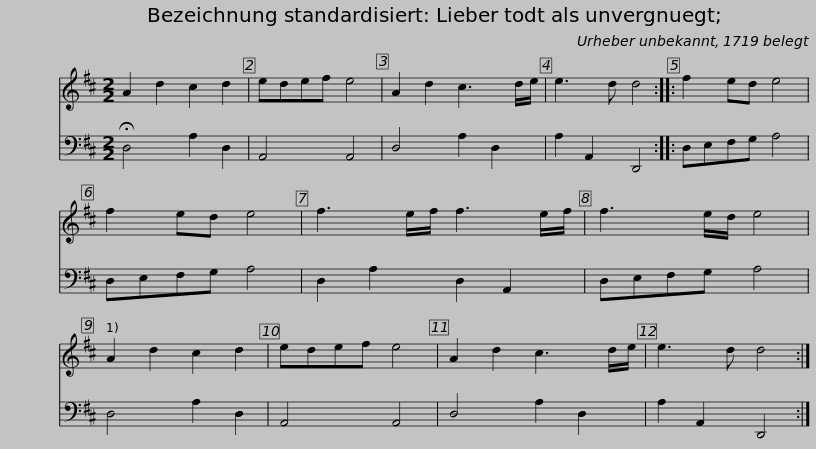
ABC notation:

X:1
%%score 1 2
L:1/8
M:2/2
I:linebreak $
K:D
V:1 treble
V:2 bass
V:1
 A2 d2 c2 d2 | edef e4 | A2 d2 c3 d/e/ | e3 d d4 :: f2 ed e4 | %5
 f2 ed e4 | f3 e/f/ f3 e/f/ |$ f3 e/d/ e4 | A2 d2 c2 d2 | edef e4 | %10
 A2 d2 c3 d/e/ | e3 d d4 :| %12
V:2
 !fermata!D,4 A,2 D,2 | A,,4 A,,4 | D,4 A,2 D,2 | A,2 A,,2 D,,4 :: D,E,F,G, A,4 | %5
 D,E,F,G, A,4 | D,2 A,2 D,2 A,,2 |$ D,E,F,G, A,4 | D,4 A,2 D,2 | A,,4 A,,4 | %10
 D,4 A,2 D,2 | A,2 A,,2 D,,4 :| %12
